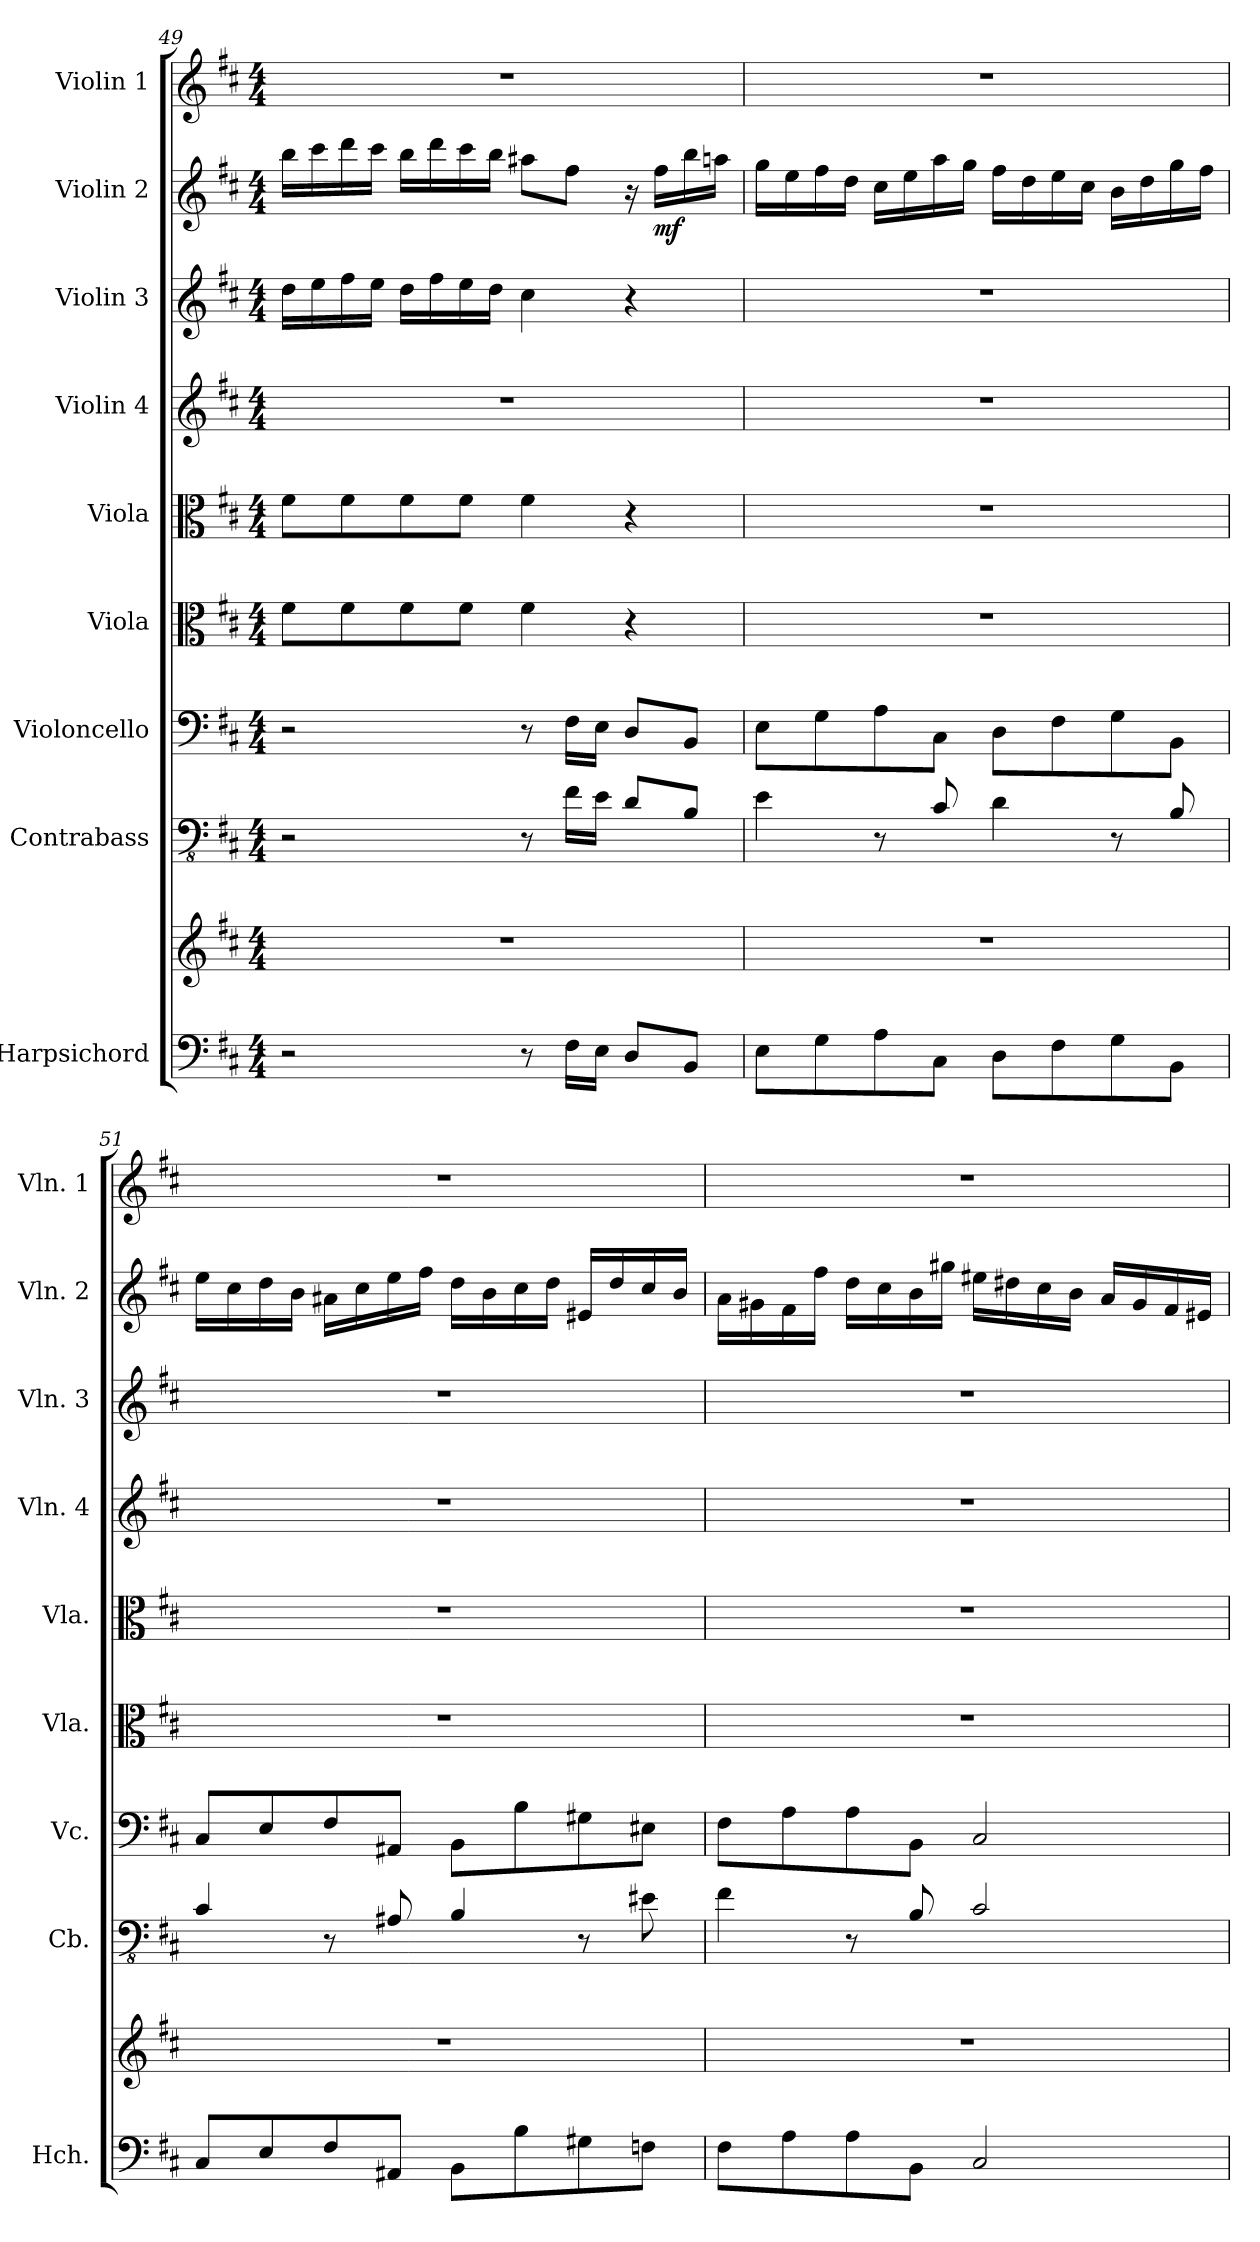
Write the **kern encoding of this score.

**kern	**kern	**kern	**kern	**kern	**kern	**kern	**kern	**kern	**dynam	**kern
*part9	*part9	*part8	*part7	*part6	*part5	*part4	*part3	*part2	*part2	*part1
*staff10	*staff9	*staff8	*staff7	*staff6	*staff5	*staff4	*staff3	*staff2	*staff2	*staff1
*I"Harpsichord	*	*I"Contrabass	*I"Violoncello	*I"Viola	*I"Viola	*I"Violin 4	*I"Violin 3	*I"Violin 2	*	*I"Violin 1
*I'Hch.	*	*I'Cb.	*I'Vc.	*I'Vla.	*I'Vla.	*I'Vln. 4	*I'Vln. 3	*I'Vln. 2	*	*I'Vln. 1
*clefF4	*clefG2	*clefFv4	*clefF4	*clefC3	*clefC3	*clefG2	*clefG2	*clefG2	*	*clefG2
*	*	*ITrd7c12	*	*	*	*	*	*	*	*
*k[f#c#]	*k[f#c#]	*k[f#c#]	*k[f#c#]	*k[f#c#]	*k[f#c#]	*k[f#c#]	*k[f#c#]	*k[f#c#]	*	*k[f#c#]
*M4/4	*M4/4	*M4/4	*M4/4	*M4/4	*M4/4	*M4/4	*M4/4	*M4/4	*	*M4/4
=49	=49	=49	=49	=49	=49	=49	=49	=49	=49	=49
2r	1r	2r	2r	8f#\L	8f#\L	1r	16dd\LL	16bb\LL	.	1r
.	.	.	.	.	.	.	16ee\	16ccc#\	.	.
.	.	.	.	8f#\	8f#\	.	16ff#\	16ddd\	.	.
.	.	.	.	.	.	.	16ee\JJ	16ccc#\JJ	.	.
.	.	.	.	8f#\	8f#\	.	16dd\LL	16bb\LL	.	.
.	.	.	.	.	.	.	16ff#\	16ddd\	.	.
.	.	.	.	8f#\J	8f#\J	.	16ee\	16ccc#\	.	.
.	.	.	.	.	.	.	16dd\JJ	16bb\JJ	.	.
8r	.	8r	8r	4f#\	4f#\	.	4cc#\	8aa#X\L	.	.
16F#\LL	.	16FF#\LL	16F#\LL	.	.	.	.	8ff#\J	.	.
16E\JJ	.	16EE\JJ	16E\JJ	.	.	.	.	.	.	.
8D/L	.	8DD/L	8D/L	4r	4r	.	4r	16r	.	.
!	!	!	!	!	!	!	!	!	!LO:DY:b	!
.	.	.	.	.	.	.	.	16ff#\LL	mf	.
8BB/J	.	8BBB/J	8BB/J	.	.	.	.	16bb\	.	.
.	.	.	.	.	.	.	.	16aan\JJ	.	.
!!LO:PB:g=z
=50	=50	=50	=50	=50	=50	=50	=50	=50	=50	=50
8E\L	1r	4EE\	8E\L	1r	1r	1r	1r	16gg\LL	.	1r
.	.	.	.	.	.	.	.	16ee\	.	.
8G\	.	.	8G\	.	.	.	.	16ff#\	.	.
.	.	.	.	.	.	.	.	16dd\JJ	.	.
8A\	.	8r	8A\	.	.	.	.	16cc#\LL	.	.
.	.	.	.	.	.	.	.	16ee\	.	.
8C#\J	.	8CC#/	8C#\J	.	.	.	.	16aa\	.	.
.	.	.	.	.	.	.	.	16gg\JJ	.	.
8D\L	.	4DD\	8D\L	.	.	.	.	16ff#\LL	.	.
.	.	.	.	.	.	.	.	16dd\	.	.
8F#\	.	.	8F#\	.	.	.	.	16ee\	.	.
.	.	.	.	.	.	.	.	16cc#\JJ	.	.
8G\	.	8r	8G\	.	.	.	.	16b\LL	.	.
.	.	.	.	.	.	.	.	16dd\	.	.
8BB\J	.	8BBB/	8BB\J	.	.	.	.	16gg\	.	.
.	.	.	.	.	.	.	.	16ff#\JJ	.	.
=51	=51	=51	=51	=51	=51	=51	=51	=51	=51	=51
8C#/L	1r	4CC#/	8C#/L	1r	1r	1r	1r	16ee\LL	.	1r
.	.	.	.	.	.	.	.	16cc#\	.	.
8E/	.	.	8E/	.	.	.	.	16dd\	.	.
.	.	.	.	.	.	.	.	16b\JJ	.	.
8F#/	.	8r	8F#/	.	.	.	.	16a#X\LL	.	.
.	.	.	.	.	.	.	.	16cc#\	.	.
8AA#X/J	.	8AAA#X/	8AA#X/J	.	.	.	.	16ee\	.	.
.	.	.	.	.	.	.	.	16ff#\JJ	.	.
8BB\L	.	4BBB/	8BB\L	.	.	.	.	16dd\LL	.	.
.	.	.	.	.	.	.	.	16b\	.	.
8B\	.	.	8B\	.	.	.	.	16cc#\	.	.
.	.	.	.	.	.	.	.	16dd\JJ	.	.
8G#X\	.	8r	8G#X\	.	.	.	.	16e#X/LL	.	.
.	.	.	.	.	.	.	.	16dd/	.	.
8Fn\J	.	8EE#X\	8E#X\J	.	.	.	.	16cc#/	.	.
.	.	.	.	.	.	.	.	16b/JJ	.	.
!!LO:PB:g=z
=52	=52	=52	=52	=52	=52	=52	=52	=52	=52	=52
8F#\L	1r	4FF#\	8F#\L	1r	1r	1r	1r	16a\LL	.	1r
.	.	.	.	.	.	.	.	16g#X\	.	.
8A\	.	.	8A\	.	.	.	.	16f#\	.	.
.	.	.	.	.	.	.	.	16ff#\JJ	.	.
8A\	.	8r	8A\	.	.	.	.	16dd\LL	.	.
.	.	.	.	.	.	.	.	16cc#\	.	.
8BB\J	.	8BBB/	8BB\J	.	.	.	.	16b\	.	.
.	.	.	.	.	.	.	.	16gg#X\JJ	.	.
2C#/	.	2CC#/	2C#/	.	.	.	.	16ee#X\LL	.	.
.	.	.	.	.	.	.	.	16dd#X\	.	.
.	.	.	.	.	.	.	.	16cc#\	.	.
.	.	.	.	.	.	.	.	16b\JJ	.	.
.	.	.	.	.	.	.	.	16a/LL	.	.
.	.	.	.	.	.	.	.	16g#/	.	.
.	.	.	.	.	.	.	.	16f#/	.	.
.	.	.	.	.	.	.	.	16e#X/JJ	.	.
=	=	=	=	=	=	=	=	=	=	=
*-	*-	*-	*-	*-	*-	*-	*-	*-	*-	*-
